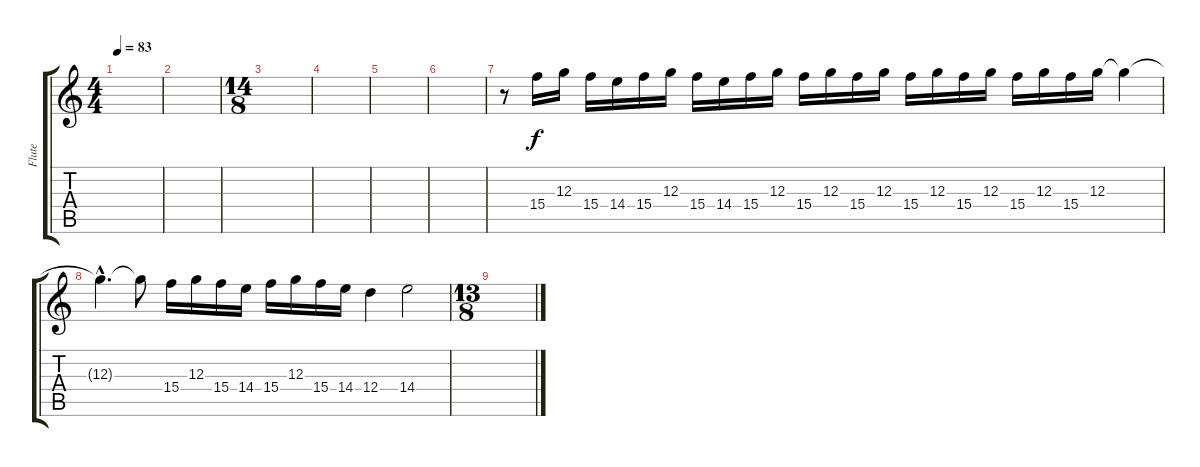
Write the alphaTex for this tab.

\track ("Flute" "Flute") {instrument flute}
\staff {score tabs}
\tuning (E5 B4 G4 D4 A3 E3) {hide}
\ts (4 4)
\tempo 83
\clef g2
\ks c
|
|
\ts (14 8)
|
|
|
|
r.8 15.4.16 12.3.16 15.4.16 14.4.16 15.4.16 12.3.16 15.4.16 14.4.16 15.4.16 12.3.16 15.4.16 12.3.16 15.4.16 12.3.16 15.4.16 12.3.16 15.4.16 12.3.16 15.4.16 12.3.16 15.4.16 12.3.16 12.3{t}.4 |
12.3{hac t}.4{d} 12.3{t}.8 15.4.16 12.3.16 15.4.16 14.4.16 15.4.16 12.3.16 15.4.16 14.4.16 12.4.4 14.4.2 |
\ts (13 8)
